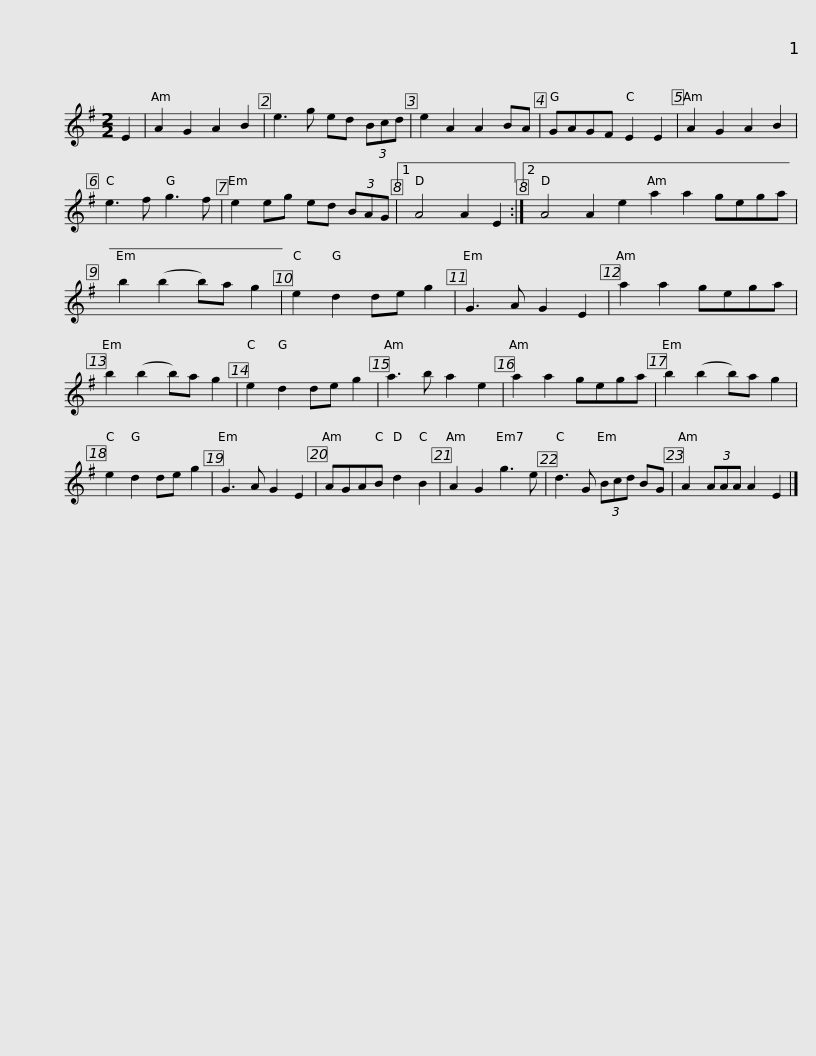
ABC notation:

X:1
L:1/8
M:2/2
I:linebreak $
K:G
V:1 treble
V:1
 E2 | A2 G2 A2 B2 | e3 g ed (3Bcd | e2 A2 A2 BA | GAGF E2 E2 | %5
 A2 G2 A2 B2 | e3 f g3 f | e2 eg ed (3BAG |1$ A4 A2 E2 :|2 A4 A2 e2 a2 a2 gega | %10
 b2 (b2 b)a g2 | e2 d2 de g2 | G3 A G2 E2 | a2 a2 gega |$ b2 (b2 b)a g2 | %15
 e2 d2 de g2 | a3 b a2 e2 | a2 a2 gega | b2 (b2 b)a g2 | e2 d2 de g2 | %20
 G3 A G2 E2 |$ AGAB d2 B2 | A2 G2 g3 e | d3 G (3Bcd BG | A2 (3AAA A2 E2 |] %25
